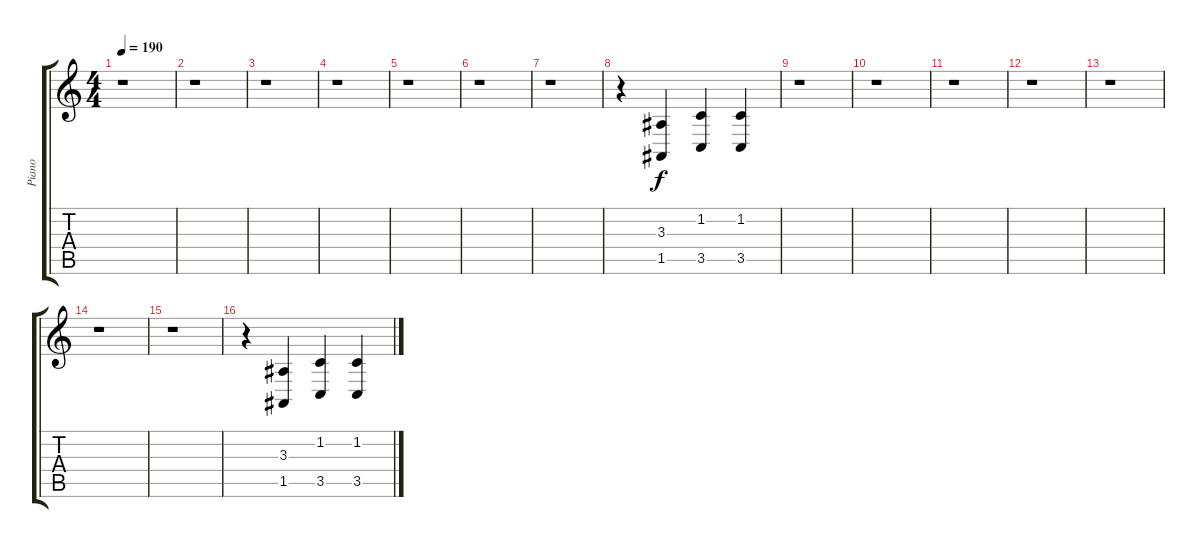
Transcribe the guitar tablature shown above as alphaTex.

\track ("Piano" "Piano") {instrument electricgrandpiano}
\staff {score tabs}
\tuning (E4 B3 G3 D3 A2 E2) {hide}
\ts (4 4)
\tempo 190
\clef g2
\ks c
r.1{dy f} |
r.1 |
r.1 |
r.1 |
r.1 |
r.1 |
r.1 |
r.4 (3.3 1.5).4 (1.2 3.5).4 (1.2 3.5).4 |
r.1 |
r.1 |
r.1 |
r.1 |
r.1 |
r.1 |
r.1 |
r.4 (3.3 1.5).4 (1.2 3.5).4 (1.2 3.5).4
